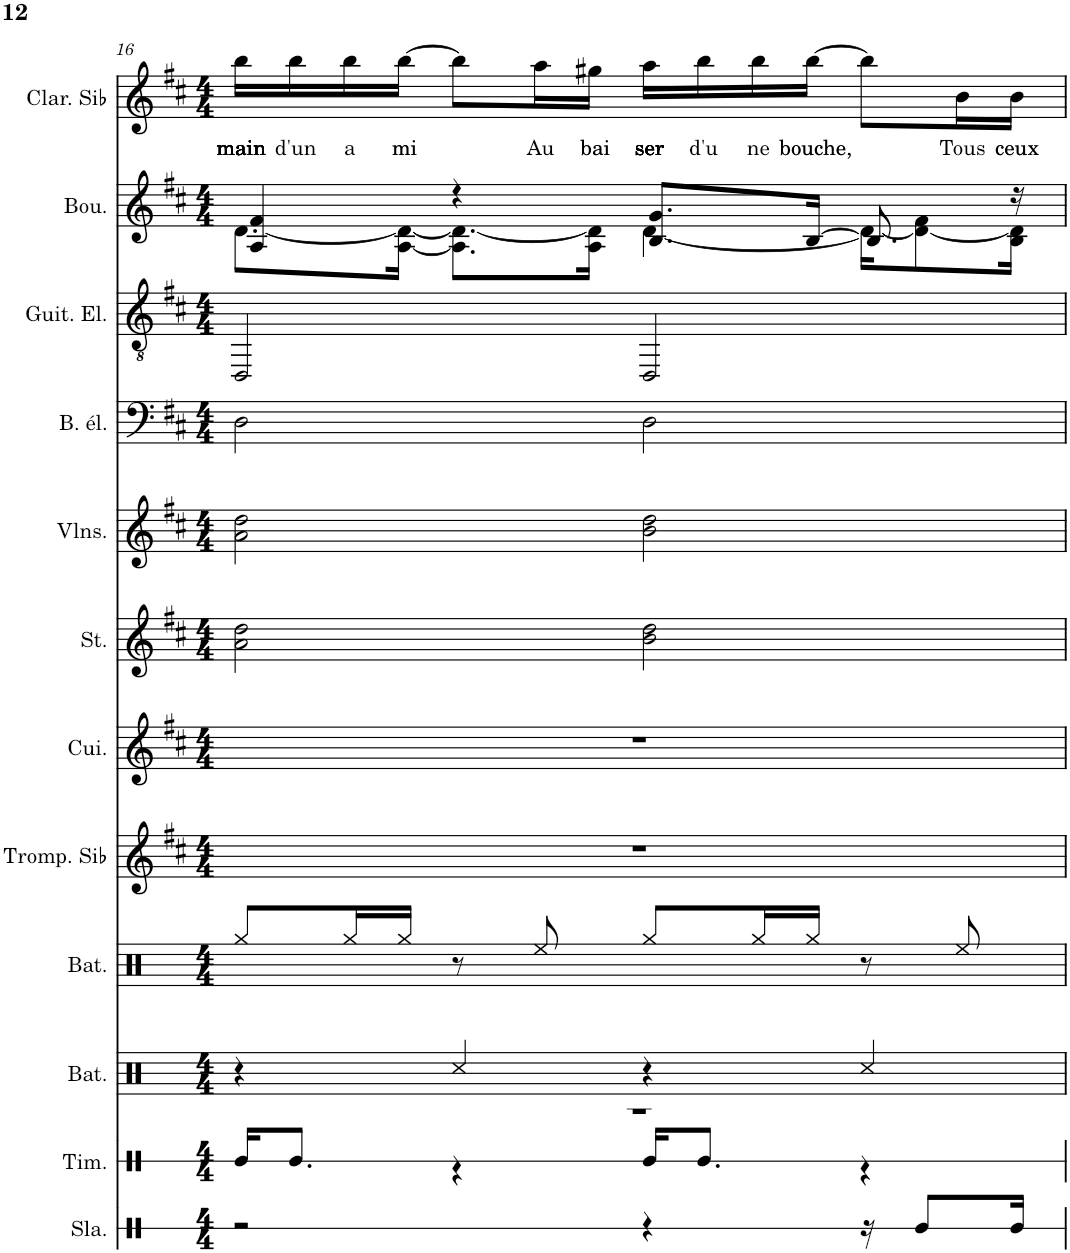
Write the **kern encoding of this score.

**kern	**kern	**kern	**kern	**kern	**kern	**kern	**kern	**kern	**kern	**kern	**kern	**text
*part12	*part11	*part10	*part9	*part8	*part7	*part6	*part5	*part4	*part3	*part2	*part1	*part1
*staff12	*staff11	*staff10	*staff9	*staff8	*staff7	*staff6	*staff5	*staff4	*staff3	*staff2	*staff1	*staff1
*I"Slap	*I"Timbre	*I"Batterie	*I"Batterie	*I"Trompette en Sib	*I"Cuivres	*I"Cordes	*I"Violons	*I"Basse électrique	*I"Guitare électrique	*I"Bouzouki (3 chœurs)	*I"Clarinette en Sib	*
*I'Sla.	*I'Tim.	*I'Bat.	*I'Bat.	*I'Tromp. Sib	*I'Cui.	*	*I'Vlns.	*I'B. él.	*I'Guit. El.	*I'Bou.	*I'Clar. Sib	*
!!LO:PB:g=z
*clefX	*clefX	*clefX	*clefX	*clefG2	*clefG2	*clefG2	*clefG2	*clefF4	*clefGv2	*clefG2	*clefG2	*
*	*	*	*	*Trd1c2	*	*	*	*Trd7c12	*	*	*Trd1c2	*
*k[]	*k[f#c#]	*k[f#c#]	*k[f#c#]	*k[f#c#]	*k[f#c#]	*k[f#c#]	*k[f#c#]	*k[f#c#]	*k[f#c#]	*k[f#c#]	*k[f#c#]	*
*M4/4	*M4/4	*M4/4	*M4/4	*M4/4	*M4/4	*M4/4	*M4/4	*M4/4	*M4/4	*M4/4	*M4/4	*
=16	=16	=16	=16	=16	=16	=16	=16	=16	=16	=16	=16	=16
*	*^	*	*	*	*	*	*	*	*	*^	*	*
!	!	!	!	!	!	!	!	!	!	!	!	!	!	!LO:LY:b
2r	1r	16Re/KL	4r	8Rgg/L	1r	1r	2a\ 2dd\	2a\ 2dd\	2D\	2DD/	4A/ 4f#/	[8.d\L	16bb\LL	main
!	!	!	!	!	!	!	!	!	!	!	!	!	!	!LO:LY:b
.	.	8.Re/J	.	.	.	.	.	.	.	.	.	.	16bb\	d'un
!	!	!	!	!	!	!	!	!	!	!	!	!	!	!LO:LY:b
.	.	.	.	16Rgg/L	.	.	.	.	.	.	.	.	16bb\	a
!	!	!	!	!	!	!	!	!	!	!	!	!	!	!LO:LY:b
.	.	.	.	16Rgg/JJ	.	.	.	.	.	.	.	[16A\ 16d\_Jk	[16bb\JJ	mi
.	.	4r	4Rcc/	8r	.	.	.	.	.	.	4r	8.A\] 8.d\_L	8bb\L]	.
!	!	!	!	!	!	!	!	!	!	!	!	!	!	!LO:LY:b
.	.	.	.	8Ree/	.	.	.	.	.	.	.	.	16aa\L	Au
!	!	!	!	!	!	!	!	!	!	!	!	!	!	!LO:LY:b
.	.	.	.	.	.	.	.	.	.	.	.	16A\ 16d\]Jk	16gg#X\JJ	bai
!	!	!	!	!	!	!	!	!	!	!	!	!	!	!LO:LY:b
4r	.	16Re/KL	4r	8Rgg/L	.	.	2b\ 2dd\	2b\ 2dd\	2D\	2DD/	8.B/ 8.g/L	[4d\	16aa\LL	ser
!	!	!	!	!	!	!	!	!	!	!	!	!	!	!LO:LY:b
.	.	8.Re/J	.	.	.	.	.	.	.	.	.	.	16bb\	d'u
!	!	!	!	!	!	!	!	!	!	!	!	!	!	!LO:LY:b
.	.	.	.	16Rgg/L	.	.	.	.	.	.	.	.	16bb\	ne
!	!	!	!	!	!	!	!	!	!	!	!	!	!	!LO:LY:b
.	.	.	.	16Rgg/JJ	.	.	.	.	.	.	[16B/Jk	.	[16bb\JJ	bouche,
16r	.	4r	4Rcc/	8r	.	.	.	.	.	.	8.B/]	16d\KL_	8bb\L]	.
8Re/L	.	.	.	.	.	.	.	.	.	.	.	8d\_ 8f#\	.	.
!	!	!	!	!	!	!	!	!	!	!	!	!	!	!LO:LY:b
.	.	.	.	8Ree/	.	.	.	.	.	.	.	.	16b\L	Tous
!	!	!	!	!	!	!	!	!	!	!	!	!	!	!LO:LY:b
16Re/Jk	.	.	.	.	.	.	.	.	.	.	16r	16B\ 16d\]Jk	16b\JJ	ceux
*	*v	*v	*	*	*	*	*	*	*	*	*v	*v	*	*
=	=	=	=	=	=	=	=	=	=	=	=	=
*-	*-	*-	*-	*-	*-	*-	*-	*-	*-	*-	*-	*-
